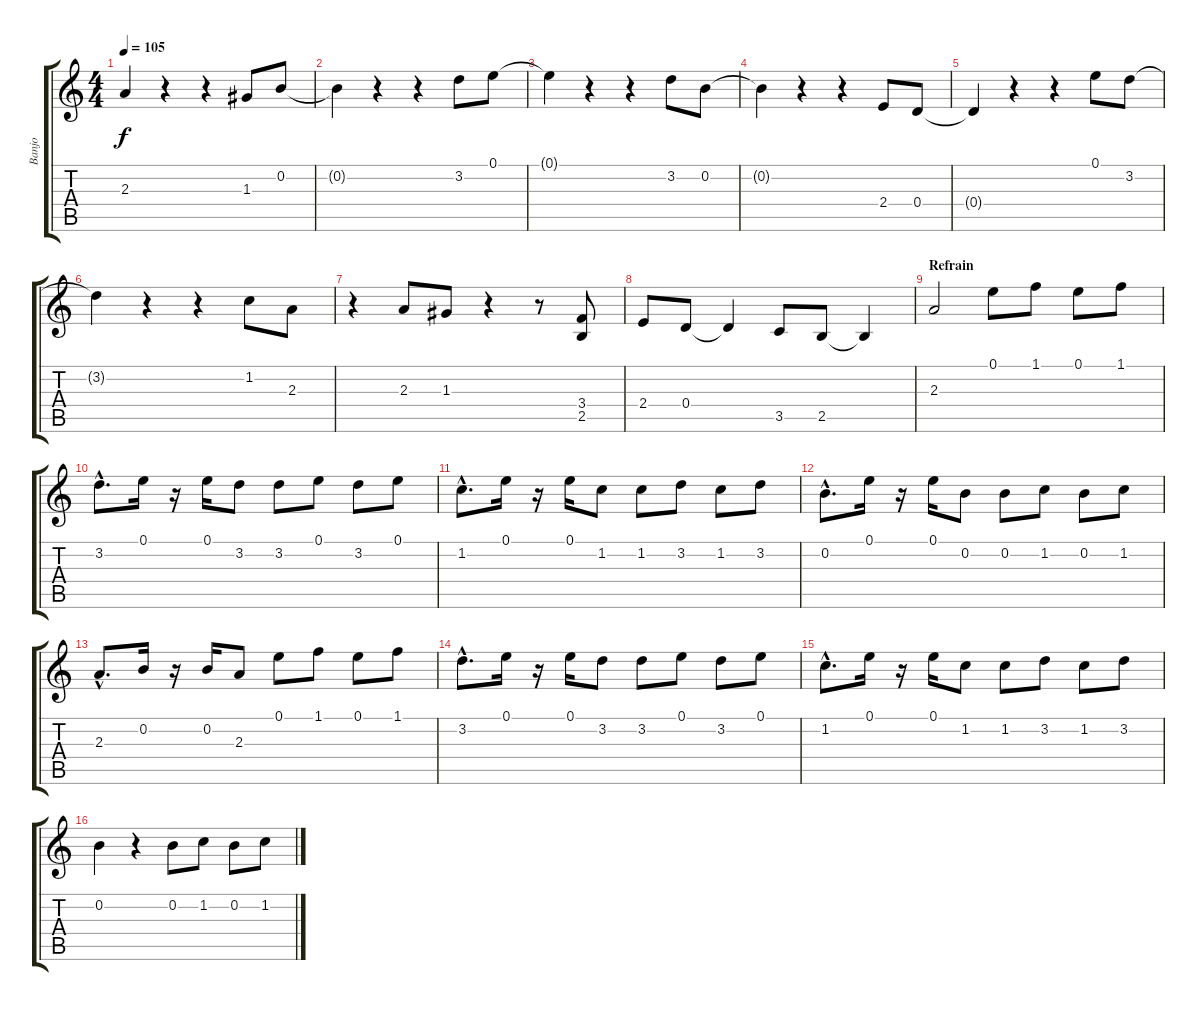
\track ("Banjo" "Banjo") {instrument banjo}
\staff {score tabs}
\tuning (E4 B3 G3 D3 A2 E2) {hide}
\displaytranspose 12
\ts (4 4)
\tempo 105
\clef g2
\ks c
2.3.4{dy f} r.4 r.4 1.3.8 0.2.8 |
0.2{t}.4 r.4 r.4 3.2.8 0.1.8 |
0.1{t}.4 r.4 r.4 3.2.8 0.2.8 |
0.2{t}.4 r.4 r.4 2.4.8 0.4.8 |
0.4{t}.4 r.4 r.4 0.1.8 3.2.8 |
3.2{t}.4 r.4 r.4 1.2.8 2.3.8 |
r.4 2.3.8 1.3.8 r.4 r.8 (3.4 2.5).8 |
2.4.8 0.4.8 0.4{t}.4 3.5.8 2.5.8 2.5{t}.4 |
\section ("" "Refrain")
2.3.2 0.1.8 1.1.8 0.1.8 1.1.8 |
3.2{hac}.8{d} 0.1.16 r.16 0.1.16 3.2.8 3.2.8 0.1.8 3.2.8 0.1.8 |
1.2{hac}.8{d} 0.1.16 r.16 0.1.16 1.2.8 1.2.8 3.2.8 1.2.8 3.2.8 |
0.2{hac}.8{d} 0.1.16 r.16 0.1.16 0.2.8 0.2.8 1.2.8 0.2.8 1.2.8 |
2.3{hac}.8{d} 0.2.16 r.16 0.2.16 2.3.8 0.1.8 1.1.8 0.1.8 1.1.8 |
3.2{hac}.8{d} 0.1.16 r.16 0.1.16 3.2.8 3.2.8 0.1.8 3.2.8 0.1.8 |
1.2{hac}.8{d} 0.1.16 r.16 0.1.16 1.2.8 1.2.8 3.2.8 1.2.8 3.2.8 |
0.2.4 r.4 0.2.8 1.2.8 0.2.8 1.2.8
